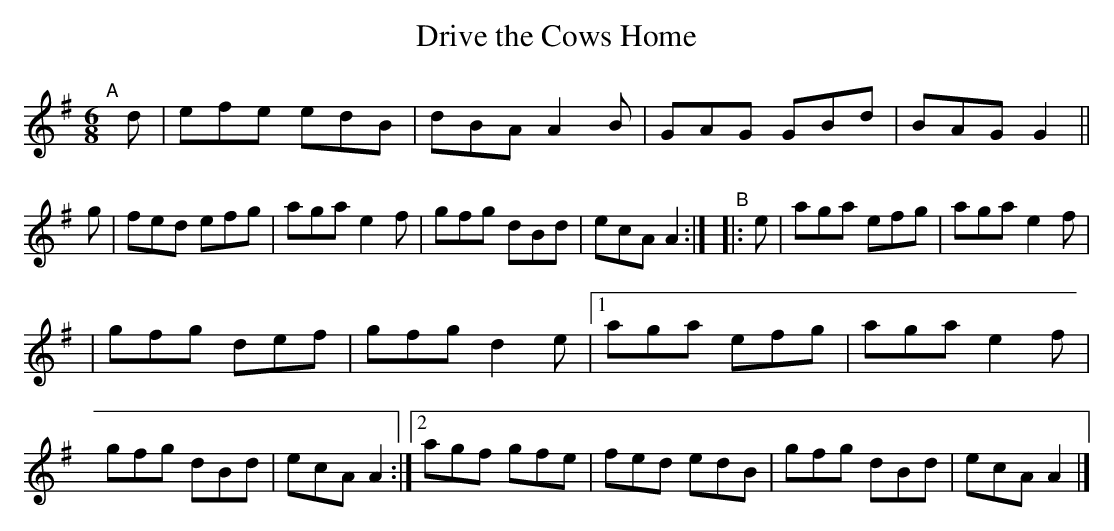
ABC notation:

X:1
T: Drive the Cows Home
M: 6/8
L: 1/8
K: Ador
"^A"[|]\
d | efe edB | dBA A2B | GAG GBd | BAG G2 ||\
g | fed efg | aga e2f | gfg dBd | ecA A2 :|\
"^B"|: e \
|  aga efg | aga e2f |
|  gfg def | gfg d2e |\
[1 aga efg | aga e2f | gfg dBd | ecA A2 :|\
[2 agf gfe | fed edB | gfg dBd | ecA A2 |]
